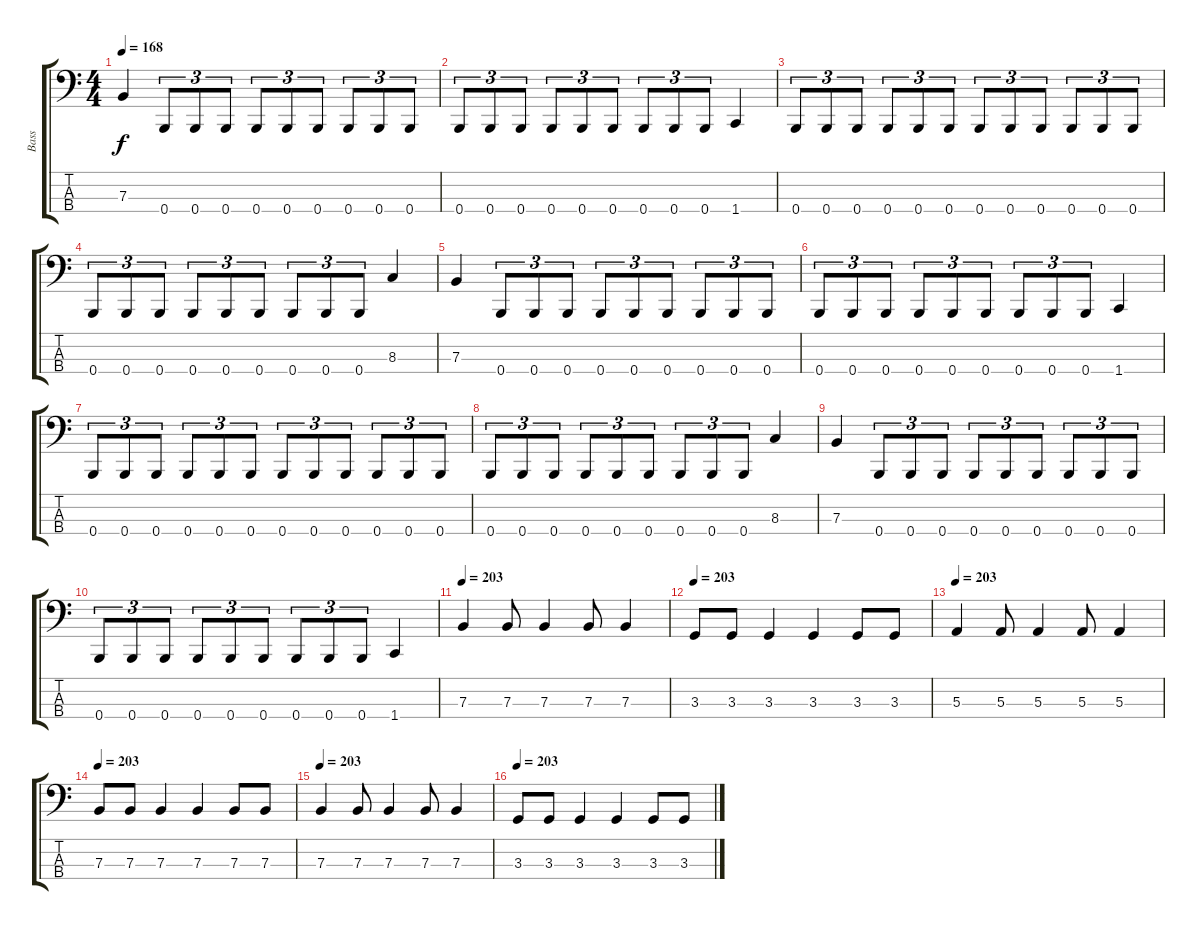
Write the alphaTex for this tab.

\track ("Bass" "Bass") {instrument electricbasspick}
\staff {score tabs}
\tuning (D2 A1 E1 B0) {hide}
\ts (4 4)
\tempo 168
\clef f4
\ks c
7.3.4{dy f} 0.4.8{tu (3 2)} 0.4.8{tu (3 2)} 0.4.8{tu (3 2)} 0.4.8{tu (3 2)} 0.4.8{tu (3 2)} 0.4.8{tu (3 2)} 0.4.8{tu (3 2)} 0.4.8{tu (3 2)} 0.4.8{tu (3 2)} |
0.4.8{tu (3 2)} 0.4.8{tu (3 2)} 0.4.8{tu (3 2)} 0.4.8{tu (3 2)} 0.4.8{tu (3 2)} 0.4.8{tu (3 2)} 0.4.8{tu (3 2)} 0.4.8{tu (3 2)} 0.4.8{tu (3 2)} 1.4.4 |
0.4.8{tu (3 2)} 0.4.8{tu (3 2)} 0.4.8{tu (3 2)} 0.4.8{tu (3 2)} 0.4.8{tu (3 2)} 0.4.8{tu (3 2)} 0.4.8{tu (3 2)} 0.4.8{tu (3 2)} 0.4.8{tu (3 2)} 0.4.8{tu (3 2)} 0.4.8{tu (3 2)} 0.4.8{tu (3 2)} |
0.4.8{tu (3 2)} 0.4.8{tu (3 2)} 0.4.8{tu (3 2)} 0.4.8{tu (3 2)} 0.4.8{tu (3 2)} 0.4.8{tu (3 2)} 0.4.8{tu (3 2)} 0.4.8{tu (3 2)} 0.4.8{tu (3 2)} 8.3.4 |
7.3.4 0.4.8{tu (3 2)} 0.4.8{tu (3 2)} 0.4.8{tu (3 2)} 0.4.8{tu (3 2)} 0.4.8{tu (3 2)} 0.4.8{tu (3 2)} 0.4.8{tu (3 2)} 0.4.8{tu (3 2)} 0.4.8{tu (3 2)} |
0.4.8{tu (3 2)} 0.4.8{tu (3 2)} 0.4.8{tu (3 2)} 0.4.8{tu (3 2)} 0.4.8{tu (3 2)} 0.4.8{tu (3 2)} 0.4.8{tu (3 2)} 0.4.8{tu (3 2)} 0.4.8{tu (3 2)} 1.4.4 |
0.4.8{tu (3 2)} 0.4.8{tu (3 2)} 0.4.8{tu (3 2)} 0.4.8{tu (3 2)} 0.4.8{tu (3 2)} 0.4.8{tu (3 2)} 0.4.8{tu (3 2)} 0.4.8{tu (3 2)} 0.4.8{tu (3 2)} 0.4.8{tu (3 2)} 0.4.8{tu (3 2)} 0.4.8{tu (3 2)} |
0.4.8{tu (3 2)} 0.4.8{tu (3 2)} 0.4.8{tu (3 2)} 0.4.8{tu (3 2)} 0.4.8{tu (3 2)} 0.4.8{tu (3 2)} 0.4.8{tu (3 2)} 0.4.8{tu (3 2)} 0.4.8{tu (3 2)} 8.3.4 |
7.3.4 0.4.8{tu (3 2)} 0.4.8{tu (3 2)} 0.4.8{tu (3 2)} 0.4.8{tu (3 2)} 0.4.8{tu (3 2)} 0.4.8{tu (3 2)} 0.4.8{tu (3 2)} 0.4.8{tu (3 2)} 0.4.8{tu (3 2)} |
0.4.8{tu (3 2)} 0.4.8{tu (3 2)} 0.4.8{tu (3 2)} 0.4.8{tu (3 2)} 0.4.8{tu (3 2)} 0.4.8{tu (3 2)} 0.4.8{tu (3 2)} 0.4.8{tu (3 2)} 0.4.8{tu (3 2)} 1.4.4 |
\tempo 203
7.3.4 7.3.8 7.3.4 7.3.8 7.3.4 |
\tempo 203
3.3.8 3.3.8 3.3.4 3.3.4 3.3.8 3.3.8 |
\tempo 203
5.3.4 5.3.8 5.3.4 5.3.8 5.3.4 |
\tempo 203
7.3.8 7.3.8 7.3.4 7.3.4 7.3.8 7.3.8 |
\tempo 203
7.3.4 7.3.8 7.3.4 7.3.8 7.3.4 |
\tempo 203
3.3.8 3.3.8 3.3.4 3.3.4 3.3.8 3.3.8
